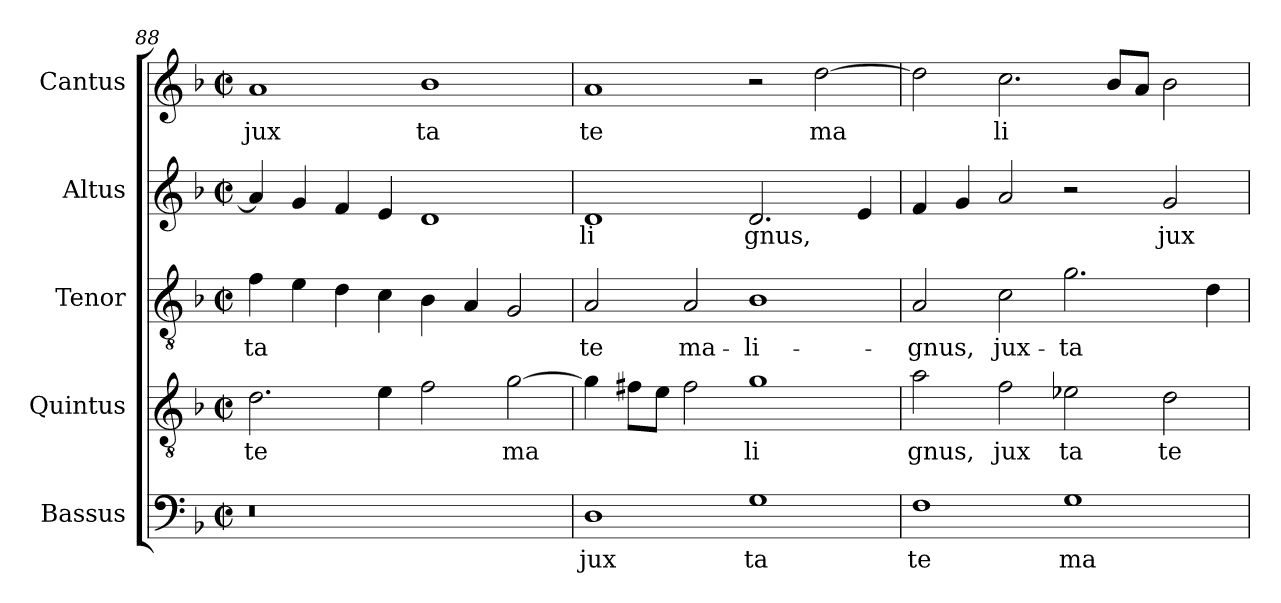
**kern	**text	**kern	**text	**kern	**text	**kern	**text	**kern	**text
*part5	*part5	*part4	*part4	*part3	*part3	*part2	*part2	*part1	*part1
*staff5	*staff5	*staff4	*staff4	*staff3	*staff3	*staff2	*staff2	*staff1	*staff1
*I"Bassus	*	*I"Quintus	*	*I"Tenor	*	*I"Altus	*	*I"Cantus	*
*clefF4	*	*clefGv2	*	*clefGv2	*	*clefG2	*	*clefG2	*
*k[b-]	*	*k[b-]	*	*k[b-]	*	*k[b-]	*	*k[b-]	*
*F:	*	*F:	*	*F:	*	*F:	*	*F:	*
*M2/2	*	*M2/2	*	*M2/2	*	*M2/2	*	*M2/2	*
*met(c|)	*	*met(c|)	*	*met(c|)	*	*met(c|)	*	*met(c|)	*
=88	=88	=88	=88	=88	=88	=88	=88	=88	=88
!	!	!	!LO:LY:b	!	!LO:LY:b	!	!LO:LY:b	!	!LO:LY:b:cj
0r	.	2.d\	te	4f\	-ta	4a/]	.	1a	jux
!	!	!	!	!	!LO:LY:b	!	!LO:LY:b	!	!
.	.	.	.	4e\	.	4g/	.	.	.
!	!	!	!	!	!LO:LY:b	!	!LO:LY:b	!	!
.	.	.	.	4d\	.	4f/	.	.	.
!	!	!	!LO:LY:b	!	!LO:LY:b	!	!LO:LY:b	!	!
.	.	4e\	.	4c\	.	4e/	.	.	.
!	!	!	!LO:LY:b	!	!LO:LY:b	!	!LO:LY:b	!	!LO:LY:b:cj
.	.	2f\	.	4B-\	.	1d	.	1b-	ta
!	!	!	!	!	!LO:LY:b	!	!	!	!
.	.	.	.	4A/	.	.	.	.	.
!	!	!	!LO:LY:b	!	!LO:LY:b	!	!	!	!
.	.	[>2g\	ma	2G/	.	.	.	.	.
=89	=89	=89	=89	=89	=89	=89	=89	=89	=89
!	!LO:LY:b:cj	!	!LO:LY:b	!	!LO:LY:b	!	!LO:LY:b	!	!LO:LY:b:cj
1D	jux	4g\]	.	2A/	te	1d	li	1a	te
!	!	!	!LO:LY:b	!	!	!	!	!	!
.	.	8f#\L	.	.	.	.	.	.	.
!	!	!	!LO:LY:b	!	!	!	!	!	!
.	.	8e\J	.	.	.	.	.	.	.
!	!	!	!LO:LY:b	!	!LO:LY:b	!	!	!	!
.	.	2f#\	.	2A/	ma-	.	.	.	.
!	!LO:LY:b:cj	!	!LO:LY:b	!	!LO:LY:b	!	!LO:LY:b	!	!
1G	ta	1g	li	1B-	-li-	2.d/	gnus,	2r	.
!	!	!	!	!	!	!	!	!	!LO:LY:b:cj
.	.	.	.	.	.	.	.	[>2dd\	ma
!	!	!	!	!	!	!	!LO:LY:b	!	!
.	.	.	.	.	.	4e/	.	.	.
=90	=90	=90	=90	=90	=90	=90	=90	=90	=90
!	!LO:LY:b:cj	!	!LO:LY:b	!	!LO:LY:b	!	!LO:LY:b	!	!LO:LY:b:cj
1F	te	2a\	gnus,	2A/	-gnus,	4f/	.	2dd\]	.
!	!	!	!	!	!	!	!LO:LY:b	!	!
.	.	.	.	.	.	4g/	.	.	.
!	!	!	!LO:LY:b	!	!LO:LY:b	!	!LO:LY:b	!	!LO:LY:b:cj
.	.	2f\	jux	2c\	jux-	2a/	.	2.cc\	li
!	!LO:LY:b:cj	!	!LO:LY:b	!	!LO:LY:b	!	!	!	!
1G	ma	2e-X\	ta	2.g\	-ta	2r	.	.	.
!	!	!	!	!	!	!	!	!	!LO:LY:b:cj
.	.	.	.	.	.	.	.	8b-/L	.
!	!	!	!	!	!	!	!	!	!LO:LY:b:cj
.	.	.	.	.	.	.	.	8a/J	.
!	!	!	!LO:LY:b	!	!	!	!LO:LY:b	!	!LO:LY:b:cj
.	.	2d\	te	.	.	2g/	jux	2b-\	.
!	!	!	!	!	!LO:LY:b	!	!	!	!
.	.	.	.	4d\	.	.	.	.	.
=	=	=	=	=	=	=	=	=	=
*-	*-	*-	*-	*-	*-	*-	*-	*-	*-
